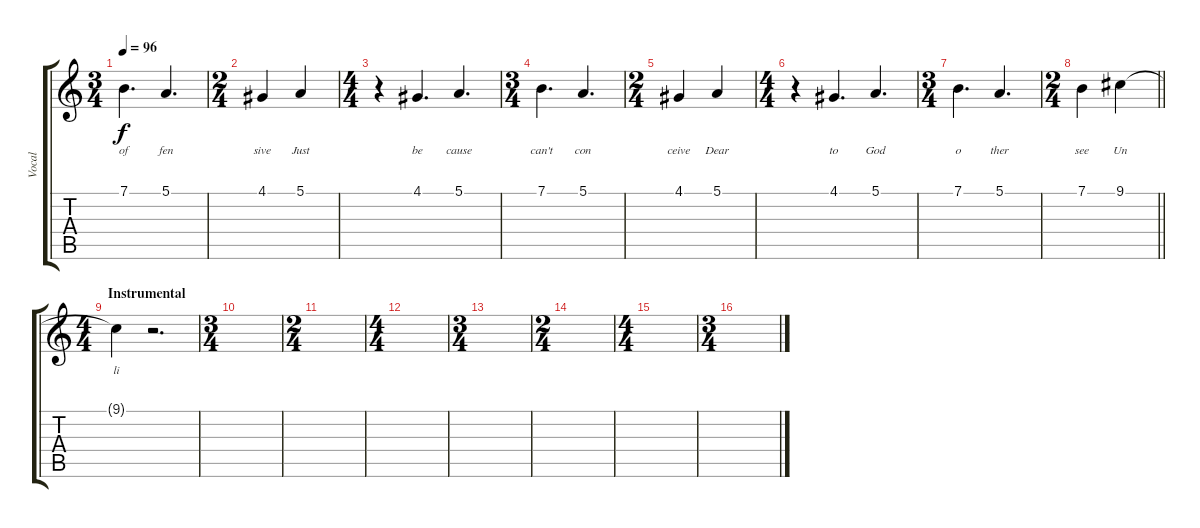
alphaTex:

\track ("Vocal" "Vocal") {instrument acousticgrandpiano}
\staff {score tabs}
\tuning (E4 B3 G3 D3 A2 E2) {hide}
\ts (3 4)
\tempo 96
\clef g2
\ks c
7.1.4{d lyrics (0 "of") lyrics (1 "") lyrics (2 "") lyrics (3 "") lyrics (4 "") dy f} 5.1.4{d lyrics (0 "fen") lyrics (1 "") lyrics (2 "") lyrics (3 "") lyrics (4 "")} |
\ts (2 4)
4.1.4{lyrics (0 "sive") lyrics (1 "") lyrics (2 "") lyrics (3 "") lyrics (4 "")} 5.1.4{lyrics (0 "Just") lyrics (1 "") lyrics (2 "") lyrics (3 "") lyrics (4 "")} |
\ts (4 4)
r.4 4.1.4{d lyrics (0 "be") lyrics (1 "") lyrics (2 "") lyrics (3 "") lyrics (4 "")} 5.1.4{d lyrics (0 "cause") lyrics (1 "") lyrics (2 "") lyrics (3 "") lyrics (4 "")} |
\ts (3 4)
7.1.4{d lyrics (0 "can't") lyrics (1 "") lyrics (2 "") lyrics (3 "") lyrics (4 "")} 5.1.4{d lyrics (0 "con") lyrics (1 "") lyrics (2 "") lyrics (3 "") lyrics (4 "")} |
\ts (2 4)
4.1.4{lyrics (0 "ceive") lyrics (1 "") lyrics (2 "") lyrics (3 "") lyrics (4 "")} 5.1.4{lyrics (0 "Dear") lyrics (1 "") lyrics (2 "") lyrics (3 "") lyrics (4 "")} |
\ts (4 4)
r.4 4.1.4{d lyrics (0 "to") lyrics (1 "") lyrics (2 "") lyrics (3 "") lyrics (4 "")} 5.1.4{d lyrics (0 "God") lyrics (1 "") lyrics (2 "") lyrics (3 "") lyrics (4 "")} |
\ts (3 4)
7.1.4{d lyrics (0 "o") lyrics (1 "") lyrics (2 "") lyrics (3 "") lyrics (4 "")} 5.1.4{d lyrics (0 "ther") lyrics (1 "") lyrics (2 "") lyrics (3 "") lyrics (4 "")} |
\ts (2 4)
\barLineRight lightlight
7.1.4{lyrics (0 "see") lyrics (1 "") lyrics (2 "") lyrics (3 "") lyrics (4 "")} 9.1.4{lyrics (0 "Un") lyrics (1 "") lyrics (2 "") lyrics (3 "") lyrics (4 "")} |
\ts (4 4)
\section ("" "Instrumental")
9.1{t}.4{lyrics (0 "li") lyrics (1 "") lyrics (2 "") lyrics (3 "") lyrics (4 "")} r.2{d} |
\ts (3 4)
|
\ts (2 4)
|
\ts (4 4)
|
\ts (3 4)
|
\ts (2 4)
|
\ts (4 4)
|
\ts (3 4)
